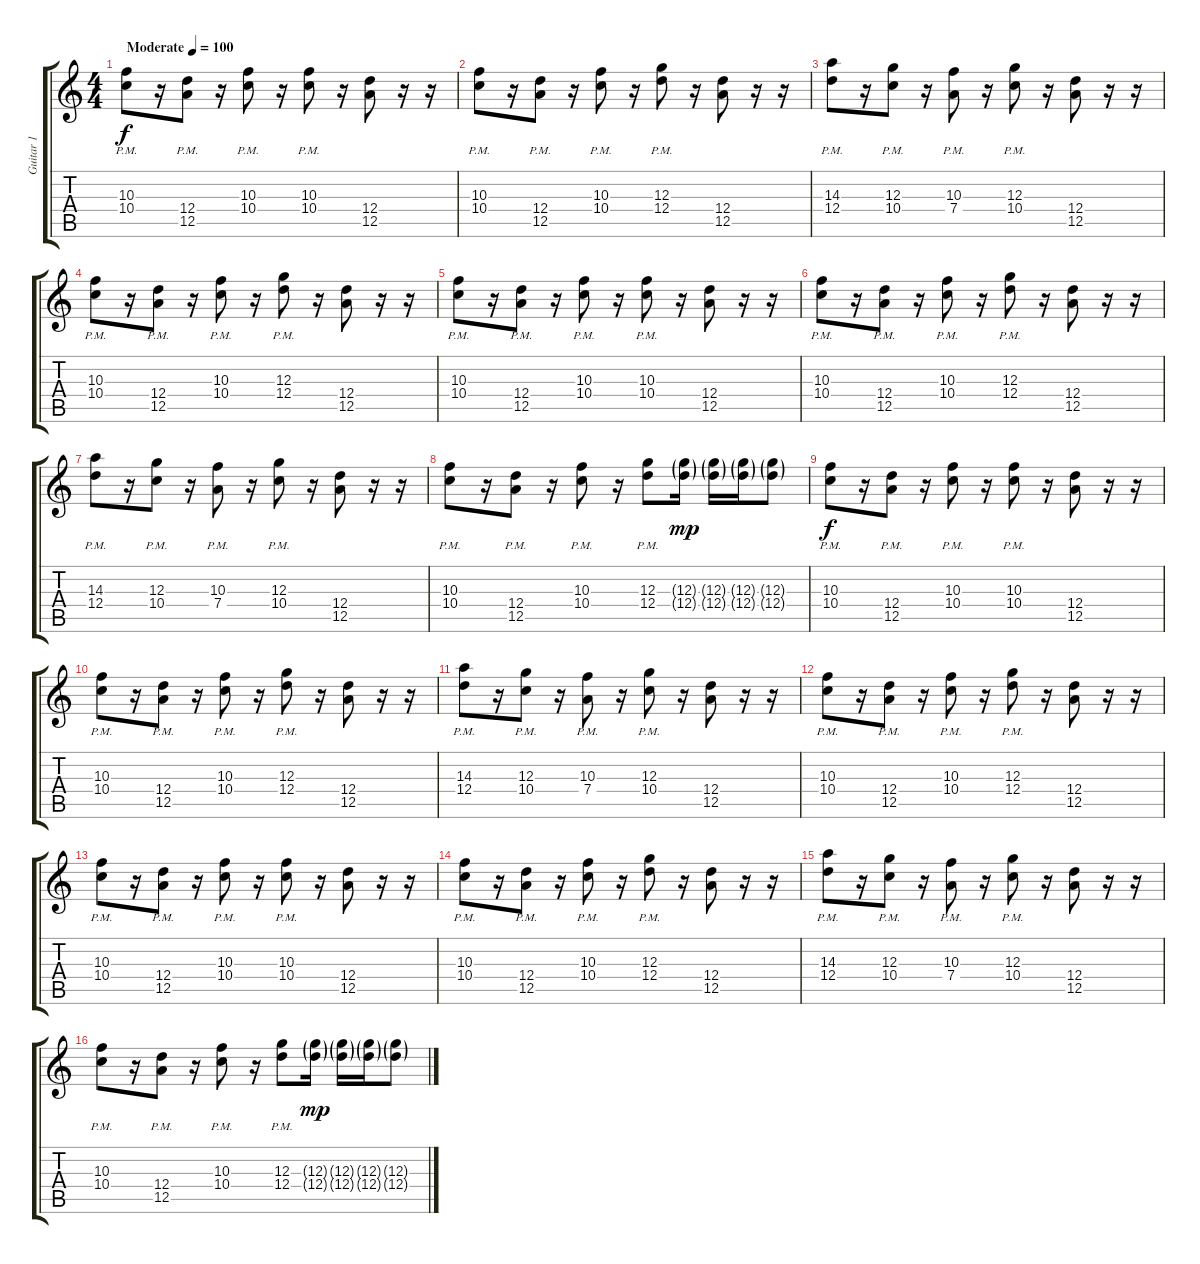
\track ("Guitar 1" "Guitar 1") {instrument electricguitarclean}
\staff {score tabs}
\tuning (E4 B3 G3 D3 A2 E2) {hide}
\ts (4 4)
\tempo (100 "Moderate")
\clef g2
\ks c
(10.3{pm} 10.4{pm}).8{dy f instrument electricguitarclean} r.16 (12.4{pm} 12.5{pm}).8 r.16 (10.3{pm} 10.4{pm}).8 r.16 (10.3{pm} 10.4{pm}).8 r.16 (12.4 12.5).8 r.16 r.16 |
(10.3{pm} 10.4{pm}).8 r.16 (12.4{pm} 12.5{pm}).8 r.16 (10.3{pm} 10.4{pm}).8 r.16 (12.3{pm} 12.4{pm}).8 r.16 (12.4 12.5).8 r.16 r.16 |
(14.3{pm} 12.4{pm}).8 r.16 (12.3{pm} 10.4{pm}).8 r.16 (10.3{pm} 7.4{pm}).8 r.16 (12.3{pm} 10.4{pm}).8 r.16 (12.4 12.5).8 r.16 r.16 |
(10.3{pm} 10.4{pm}).8 r.16 (12.4{pm} 12.5{pm}).8 r.16 (10.3{pm} 10.4{pm}).8 r.16 (12.3{pm} 12.4{pm}).8 r.16 (12.4 12.5).8 r.16 r.16 |
(10.3{pm} 10.4{pm}).8 r.16 (12.4{pm} 12.5{pm}).8 r.16 (10.3{pm} 10.4{pm}).8 r.16 (10.3{pm} 10.4{pm}).8 r.16 (12.4 12.5).8 r.16 r.16 |
(10.3{pm} 10.4{pm}).8 r.16 (12.4{pm} 12.5{pm}).8 r.16 (10.3{pm} 10.4{pm}).8 r.16 (12.3{pm} 12.4{pm}).8 r.16 (12.4 12.5).8 r.16 r.16 |
(14.3{pm} 12.4{pm}).8 r.16 (12.3{pm} 10.4{pm}).8 r.16 (10.3{pm} 7.4{pm}).8 r.16 (12.3{pm} 10.4{pm}).8 r.16 (12.4 12.5).8 r.16 r.16 |
(10.3{pm} 10.4{pm}).8 r.16 (12.4{pm} 12.5{pm}).8 r.16 (10.3{pm} 10.4{pm}).8 r.16 (12.3{pm} 12.4{pm}).8 (12.3{g} 12.4{g}).16{dy mp} (12.3{g} 12.4{g}).16 (12.3{g} 12.4{g}).16 (12.3{g} 12.4{g}).8 |
(10.3{pm} 10.4{pm}).8{dy f} r.16 (12.4{pm} 12.5{pm}).8 r.16 (10.3{pm} 10.4{pm}).8 r.16 (10.3{pm} 10.4{pm}).8 r.16 (12.4 12.5).8 r.16 r.16 |
(10.3{pm} 10.4{pm}).8 r.16 (12.4{pm} 12.5{pm}).8 r.16 (10.3{pm} 10.4{pm}).8 r.16 (12.3{pm} 12.4{pm}).8 r.16 (12.4 12.5).8 r.16 r.16 |
(14.3{pm} 12.4{pm}).8 r.16 (12.3{pm} 10.4{pm}).8 r.16 (10.3{pm} 7.4{pm}).8 r.16 (12.3{pm} 10.4{pm}).8 r.16 (12.4 12.5).8 r.16 r.16 |
(10.3{pm} 10.4{pm}).8 r.16 (12.4{pm} 12.5{pm}).8 r.16 (10.3{pm} 10.4{pm}).8 r.16 (12.3{pm} 12.4{pm}).8 r.16 (12.4 12.5).8 r.16 r.16 |
(10.3{pm} 10.4{pm}).8 r.16 (12.4{pm} 12.5{pm}).8 r.16 (10.3{pm} 10.4{pm}).8 r.16 (10.3{pm} 10.4{pm}).8 r.16 (12.4 12.5).8 r.16 r.16 |
(10.3{pm} 10.4{pm}).8 r.16 (12.4{pm} 12.5{pm}).8 r.16 (10.3{pm} 10.4{pm}).8 r.16 (12.3{pm} 12.4{pm}).8 r.16 (12.4 12.5).8 r.16 r.16 |
(14.3{pm} 12.4{pm}).8 r.16 (12.3{pm} 10.4{pm}).8 r.16 (10.3{pm} 7.4{pm}).8 r.16 (12.3{pm} 10.4{pm}).8 r.16 (12.4 12.5).8 r.16 r.16 |
(10.3{pm} 10.4{pm}).8 r.16 (12.4{pm} 12.5{pm}).8 r.16 (10.3{pm} 10.4{pm}).8 r.16 (12.3{pm} 12.4{pm}).8 (12.3{g} 12.4{g}).16{dy mp} (12.3{g} 12.4{g}).16 (12.3{g} 12.4{g}).16 (12.3{g} 12.4{g}).8
